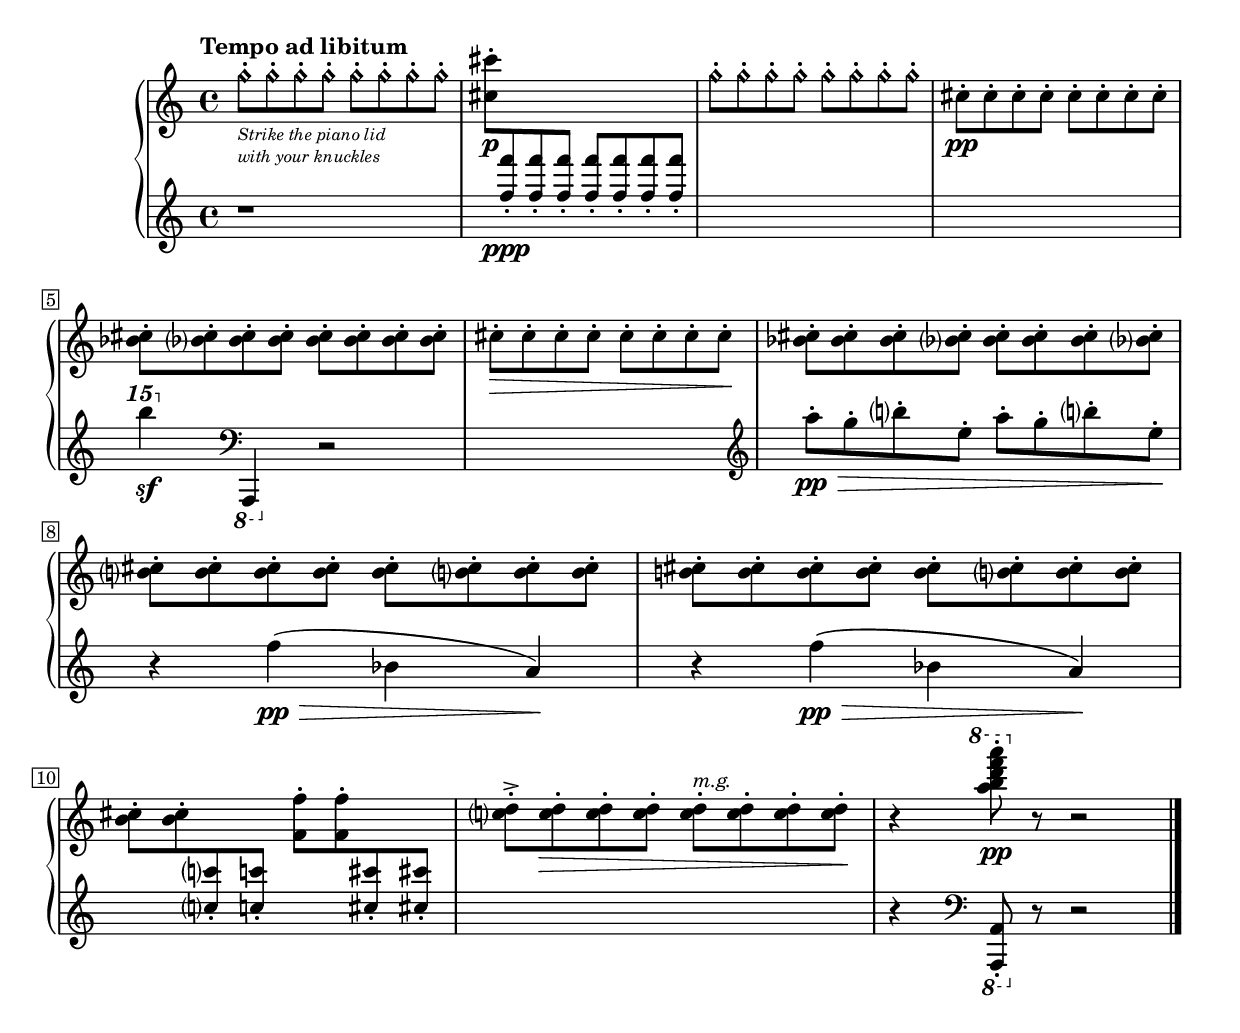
Global = {
   \key c \major
   \time 4/4
   \include "../global.ly"
}

Upper = \relative c' {
   \clef treble
   \tempo \markup { \bold Tempo ad libitum }
   %1
   | g''8-.\harmonic[_\markup {
       \italic \abs-fontsize #8
       \column {
         \line { "Strike the piano lid" }
         \line { "with your knuckles" }
       }
   }
     g-.\harmonic g-.\harmonic g-.\harmonic]
     g8-.\harmonic[ g-.\harmonic g-.\harmonic g-.\harmonic]
   | \stemDown <cis cis,>-._\p
     \change Staff = "lower" {
       \stemUp <f f,>8-._\ppp <f f,>8-. <f f,>8-.
       \stemUp <f f,>8-. <f f,>8-. <f f,>8-. <f f,>8-.
     }
   | \change Staff = "upper"
     \stemDown
     g,8-.\harmonic[ g-.\harmonic g-.\harmonic g-.\harmonic]
     g8-.\harmonic[ g-.\harmonic g-.\harmonic g-.\harmonic]
   | cis,8-._\pp[ cis-. cis-. cis-.]  cis-.[ cis-. cis-. cis-.]
   \break
   %5
   | <bes cis>8-. <bes cis>-. <bes cis>-. <bes cis>-.
     <bes cis>8-. <bes cis>-. <bes cis>-. <bes cis>-.
   | cis8-.\>[ cis-. cis-. cis-.]  cis-.[ cis-. cis-. cis-.]\!
   | <bes cis>8-. <bes cis>-. <bes cis>-. <bes cis>-.
     <bes cis>8-. <bes cis>-. <bes cis>-. <bes cis>-.
   | <b! cis>8-. <b cis>-. <b cis>-. <b cis>-.
     <b cis>8-. <b cis>-. <b cis>-. <b cis>-.
   | <b! cis>8-.[ <b cis>-. <b cis>-. <b cis>-.]
     <b cis>8-.[ <b cis>-. <b cis>-. <b cis>-.]
   %10
   | \once\override Beam.positions = #'(-3 . -3)
     \stemDown <b cis>8-. <b cis>-.
     \change Staff = "lower" {
       \stemUp <c! c'!>8-. <c'! c,!>8-.
     }
     \once\override Beam.positions = #'(-3 . -3)
     \change Staff = "upper" {
        \stemDown <f,, f'>8-. <f' f,>8-.
     }
     \change Staff = "lower" {
       \stemUp <cis cis'>8-. <cis'! cis,!>8-.
     }
     \change Staff = "upper"
   | \stemDown
     <c, d>8-.^>[ <c d>-.\> <c d>-. <c d>-.]
     <c d>8-.[^\markup {
       \italic \small { m.g. }
     }
     <c d>-. <c d>-. <c d>-.]\!
   | r4
     \ottava #1 \stemDown <a'' b d f a>8-.\pp
     \ottava #0
     r8 r2
   \fine

% la si do re mi fa sol
%  a b  c  d  e  f  g
}

Lower = \relative c {
   \clef treble
   %1
   | r1
   | s1
   | s1
   | s1
   %5
   | \ottava #2 b'''''4\sf \ottava #0
     \clef bass
     \once \override Staff.OttavaBracket.direction = #DOWN
     \ottava #1 a,,,,,4 \ottava #0
     r2
   | s1 \clef treble
   | a'''8-.\pp\>[ g-. b-. e,-.]  a8-.[ g-. b-. e,-.]\!
   | r4 f4\pp(\> bes, a)\!
   | r4 f'4\pp\(\> bes, a\)\!
   %10
   | s1
   | s1
   | r4
     \clef bass
     \once \override Staff.OttavaBracket.direction = #DOWN
     \ottava #1 \stemUp <a, a,>8-.
     \ottava #0
     r8 r2
   \fine

% la si do re mi fa sol
%  a b  c  d  e  f  g
}

\score {
  \new PianoStaff
  <<
    \accidentalStyle Score.piano-cautionary
    \new Staff = "upper" {
      \Global
      \Upper
    }
    \new Staff = "lower" {
      \Global
      \Lower
    }
  >>
  \header {
  % composer = "Rued Langgaard"
    % workaround: insert some vertical space after the header
    composer = " "
  % opus = "BVN 134"
    subtitle = "Anobium pertinax"
    subsubtitle = "(Deathwatch beetle)"
    title = \markup {
       %\override #'(font-name . "TeX Gyre Schola") {
       "VI"
       %}
    }
  }
  \layout { }
  \midi {
    \tempo 4 = 60
  }
}
